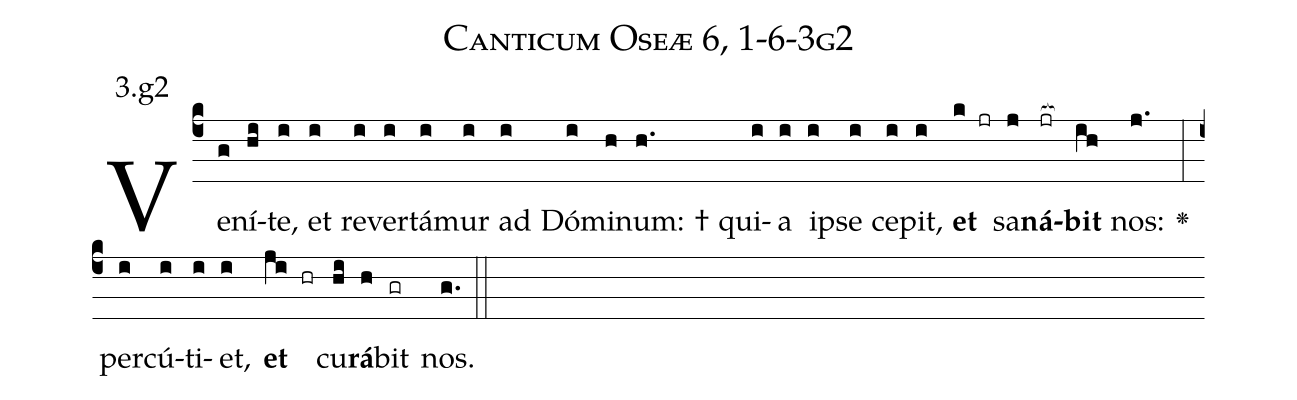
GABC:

name: Canticum Oseæ 6, 1-6-3g2;
annotation: 3.g2;
%%
(c4)Ve(g)ní(hi)te,(i) et(i) re(i)ver(i)tá(i)mur(i) ad(i) Dó(i)mi(h)num: †(h.) qui(i)a(i) i(i)pse(i) ce(i)pit,(i) <b>et</b>(k jr) sa(j)<b>ná</b>(jr[ocb:1{])<b>bit</b>(ih[ocb:0}]) nos:(j.) <v>\greheightstar</v>(:) per(i)cú(i)ti(i)et,(i) <b>et</b>(ji hr) cu(hi)<b>rá</b>(h)bit(gr) nos.(g.) (::)


%E(i) u(i) o(ji) u(hi) a(h) e.(g.) (::)
